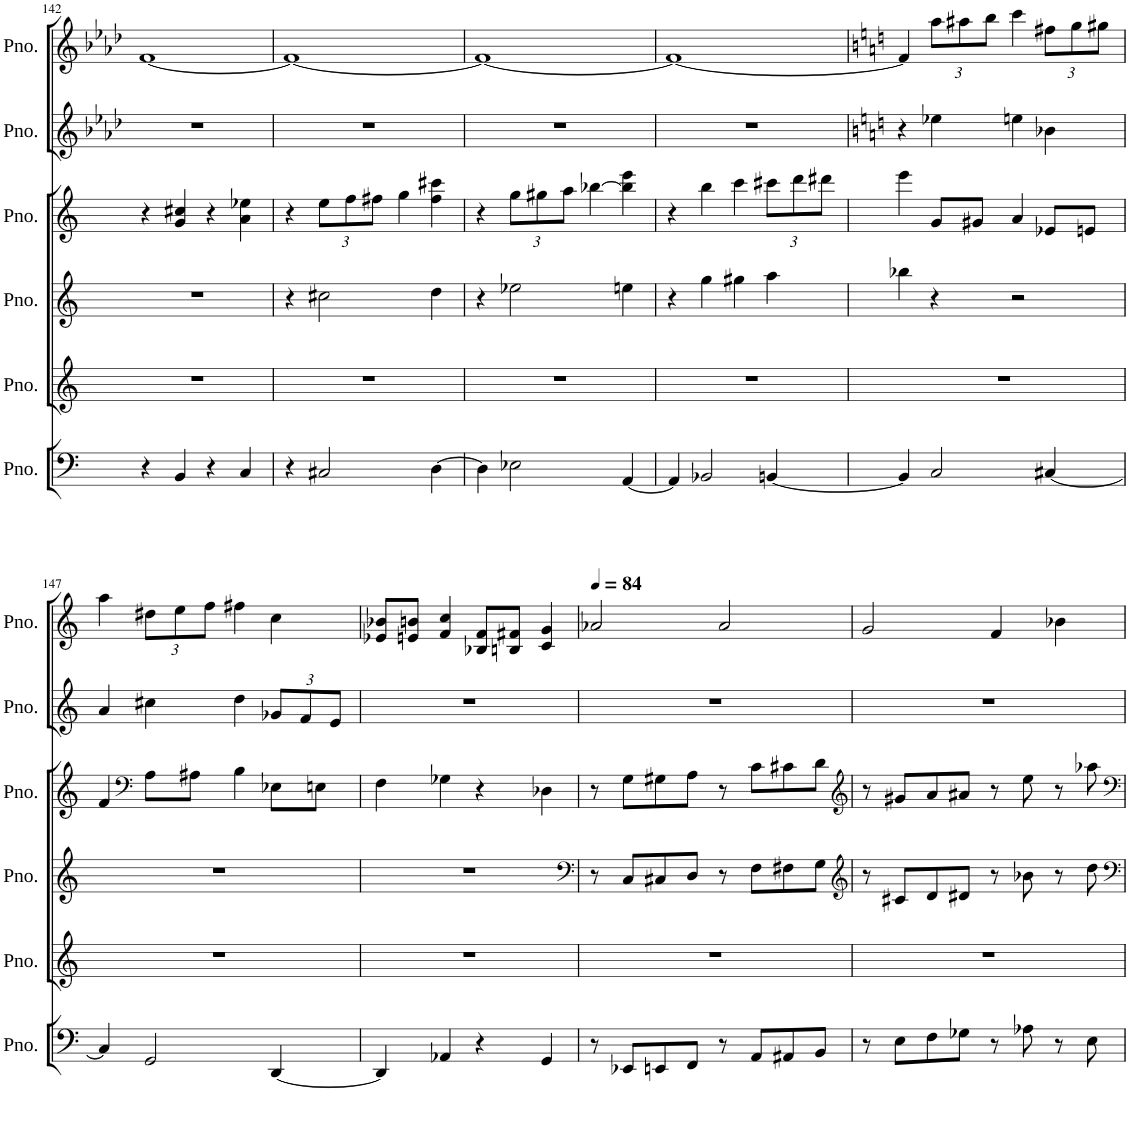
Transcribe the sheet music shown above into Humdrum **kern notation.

**kern	**kern	**kern	**kern	**kern	**kern
*part6	*part5	*part4	*part3	*part2	*part1
*staff6	*staff5	*staff4	*staff3	*staff2	*staff1
*I"Piano	*I"Piano	*I"Piano	*I"Piano	*I"Piano	*I"Piano
*I'Pno.	*I'Pno.	*I'Pno.	*I'Pno.	*I'Pno.	*I'Pno.
!!LO:PB:g=z
*clefF4	*clefG2	*clefG2	*clefG2	*clefG2	*clefG2
*k[]	*k[]	*k[]	*k[]	*k[b-e-a-d-]	*k[b-e-a-d-]
*M4/4	*M4/4	*M4/4	*M4/4	*M4/4	*M4/4
=142	=142	=142	=142	=142	=142
4r	1r	1r	4r	1r	[1f
4BB/	.	.	4g/ 4cc#X/	.	.
4r	.	.	4r	.	.
4C/	.	.	4a\ 4ee-X\	.	.
=143	=143	=143	=143	=143	=143
4r	1r	4r	4r	1r	1f_
*	*	*	*Xbrackettup	*	*
2C#X/	.	2cc#X\	12ee\L	.	.
.	.	.	12ff\	.	.
.	.	.	12ff#X\J	.	.
.	.	.	4gg\	.	.
[4D\	.	4dd\	4ff#\ 4ccc#X\	.	.
=144	=144	=144	=144	=144	=144
4D\]	1r	4r	4r	1r	1f_
2E-X\	.	2ee-X\	12gg\L	.	.
.	.	.	12gg#X\	.	.
.	.	.	12aa\J	.	.
.	.	.	[4bb-X\	.	.
[4AA/	.	4een\	4bb-\] 4eee\	.	.
=145	=145	=145	=145	=145	=145
4AA/]	1r	4r	4r	1r	1f_
2BB-X/	.	4gg\	4bb\	.	.
.	.	4gg#X\	4ccc\	.	.
[4BBn/	.	4aa\	12ccc#X\L	.	.
.	.	.	12ddd\	.	.
.	.	.	12ddd#X\J	.	.
=146	=146	=146	=146	=146	=146
*k[]	*k[]	*k[]	*k[]	*k[]	*k[]
4BB/]	1r	4bb-X\	4eee\	4r	4f/]
*	*	*	*	*	*Xbrackettup
2C/	.	4r	8g/L	4ee-X\	12aa\L
.	.	.	.	.	12aa#X\
.	.	.	8g#X/J	.	.
.	.	.	.	.	12bb\J
.	.	2r	4a/	4een\	4ccc\
[4C#X/	.	.	8e-X/L	4b-X\	12ff#X\L
.	.	.	.	.	12gg\
.	.	.	8en/J	.	.
.	.	.	.	.	12gg#X\J
!!LO:LB:g=z
=147	=147	=147	=147	=147	=147
4C#/]	1r	1r	4f/	4a/	4aa\
*	*	*	*clefF4	*	*
2GG/	.	.	8A\L	4cc#X\	12dd#X\L
.	.	.	.	.	12ee\
.	.	.	8A#X\J	.	.
.	.	.	.	.	12ff\J
.	.	.	4B\	4dd\	4ff#X\
*	*	*	*	*Xbrackettup	*
[4DD/	.	.	8E-X\L	12g-X/L	4cc\
.	.	.	.	12f/	.
.	.	.	8En\J	.	.
.	.	.	.	12e/J	.
=148	=148	=148	=148	=148	=148
4DD/]	1r	1r	4F\	1r	8e-X/ 8b-X/L
.	.	.	.	.	8en/ 8bn/J
4AA-X/	.	.	4G-X\	.	4f/ 4cc/
4r	.	.	4r	.	8B-X/ 8f/L
.	.	.	.	.	8Bn/ 8f#X/J
4GG/	.	.	4D-X\	.	4c/ 4g/
=149	=149	=149	=149	=149	=149
*	*	*clefF4	*	*	*
*	*	*	*	*	*MM84
8r	1r	8r	8r	1r	2a-X/
8EE-X/L	.	8C/L	8G\L	.	.
8EEn/	.	8C#X/	8G#X\	.	.
8FF/J	.	8D/J	8A\J	.	.
8r	.	8r	8r	.	2a-/
8AA/L	.	8F\L	8c\L	.	.
8AA#X/	.	8F#X\	8c#X\	.	.
8BB/J	.	8G\J	8d\J	.	.
=150	=150	=150	=150	=150	=150
*	*	*clefG2	*clefG2	*	*
8r	1r	8r	8r	1r	2g/
8E\L	.	8c#X/L	8g#X/L	.	.
8F\	.	8d/	8a/	.	.
8G-X\J	.	8d#X/J	8a#X/J	.	.
8r	.	8r	8r	.	4f/
8A-X\	.	8b-X\	8ee\	.	.
8r	.	8r	8r	.	4b-X\
8E\	.	8dd\	8aa-X\	.	.
=	=	=	=	=	=
*-	*-	*-	*-	*-	*-
